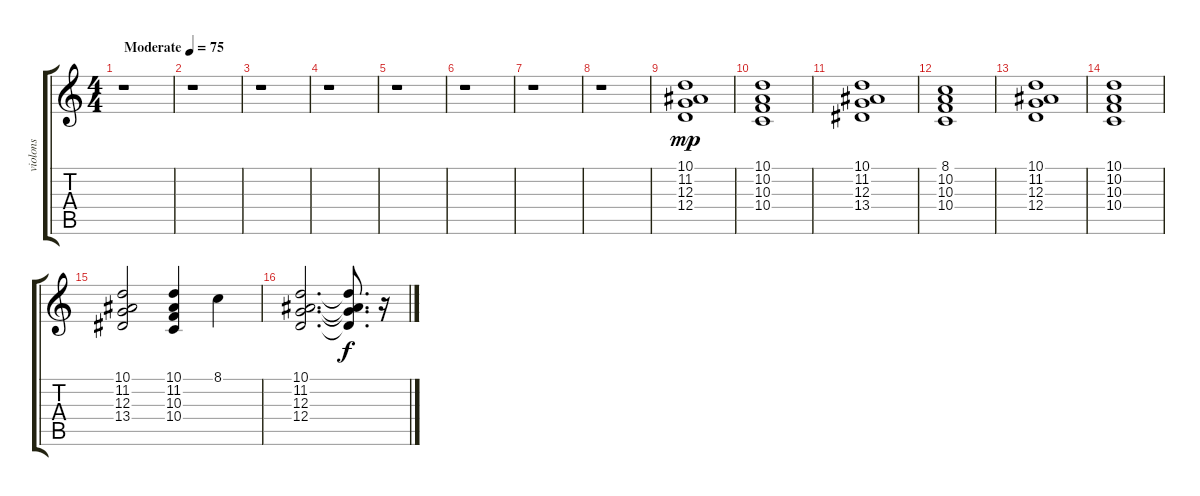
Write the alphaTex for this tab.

\track ("violons" "violons") {instrument stringensemble1}
\staff {score tabs}
\tuning (E4 B3 G3 D3 A2 E2) {hide}
\ts (4 4)
\tempo (75 "Moderate")
\clef g2
\ks c
r.1{dy mp instrument stringensemble1} |
r.1 |
r.1 |
r.1 |
r.1 |
r.1 |
r.1 |
r.1 |
(10.1 11.2 12.3 12.4).1 |
(10.1 10.2 10.3 10.4).1 |
(10.1 11.2 12.3 13.4).1 |
(8.1 10.2 10.3 10.4).1 |
(10.1 11.2 12.3 12.4).1 |
(10.1 10.2 10.3 10.4).1 |
(10.1 11.2 12.3 13.4).2 (10.1 11.2 10.3 10.4).4 8.1.4 |
(10.1 11.2 12.3 12.4).2{d} (10.1{t} 11.2{t} 12.3{t} 12.4{t}).8{d dy f} r.16
